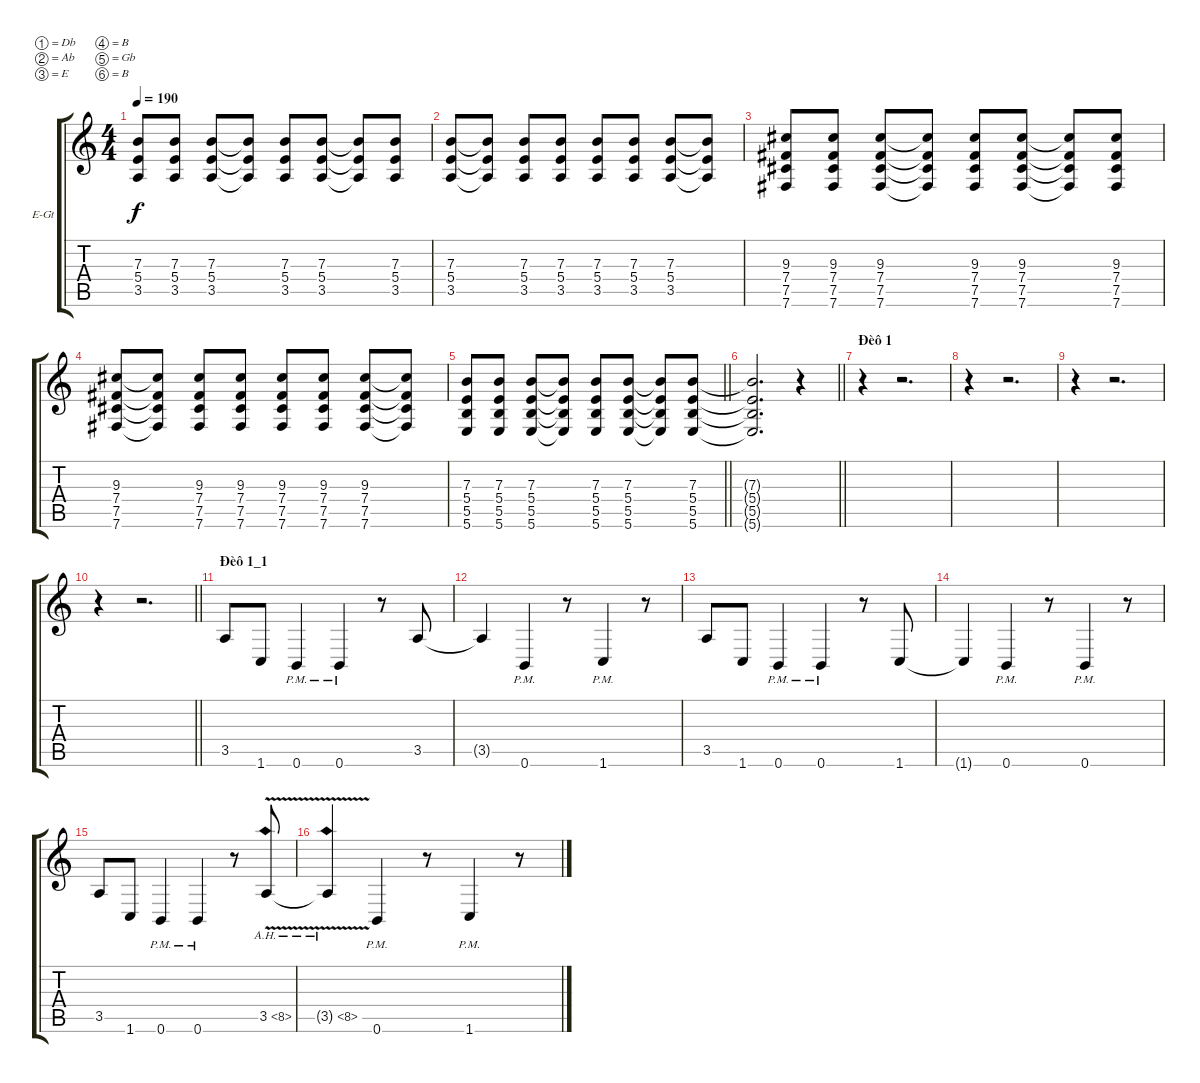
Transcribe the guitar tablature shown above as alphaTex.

\bracketExtendMode groupsimilarinstruments
\firstSystemTrackNameOrientation horizontal
\otherSystemsTrackNameOrientation horizontal
\track ("Duke" "E-Gt") {instrument distortionguitar}
\staff {score tabs}
\tuning (Db4 Ab3 E3 B2 Gb2 B1)
\ts (4 4)
\tempo 190
\clef g2
\ks c
(7.3 5.4 3.5).8{dy f} (7.3 5.4 3.5).8 (7.3 5.4 3.5).8 (7.3{t} 5.4{t} 3.5{t}).8 (7.3 5.4 3.5).8 (7.3 5.4 3.5).8 (7.3{t} 5.4{t} 3.5{t}).8 (7.3 5.4 3.5).8 |
(7.3 5.4 3.5).8 (7.3{t} 5.4{t} 3.5{t}).8 (7.3 5.4 3.5).8 (7.3 5.4 3.5).8 (7.3 5.4 3.5).8 (7.3 5.4 3.5).8 (7.3 5.4 3.5).8 (7.3{t} 5.4{t} 3.5{t}).8 |
(9.3 7.4 7.5 7.6).8 (9.3 7.4 7.5 7.6).8 (9.3 7.4 7.5 7.6).8 (9.3{t} 7.4{t} 7.5{t} 7.6{t}).8 (9.3 7.4 7.5 7.6).8 (9.3 7.4 7.5 7.6).8 (9.3{t} 7.4{t} 7.5{t} 7.6{t}).8 (9.3 7.4 7.5 7.6).8 |
(9.3 7.4 7.5 7.6).8 (9.3{t} 7.4{t} 7.5{t} 7.6{t}).8 (9.3 7.4 7.5 7.6).8 (9.3 7.4 7.5 7.6).8 (9.3 7.4 7.5 7.6).8 (9.3 7.4 7.5 7.6).8 (9.3 7.4 7.5 7.6).8 (9.3{t} 7.4{t} 7.5{t} 7.6{t}).8 |
\barLineRight lightlight
(7.3 5.4 5.5 5.6).8 (7.3 5.4 5.5 5.6).8 (7.3 5.4 5.5 5.6).8 (7.3{t} 5.4{t} 5.5{t} 5.6{t}).8 (7.3 5.4 5.5 5.6).8 (7.3 5.4 5.5 5.6).8 (7.3{t} 5.4{t} 5.5{t} 5.6{t}).8 (7.3 5.4 5.5 5.6).8 |
\section ("" "")
\barLineRight lightlight
(7.3{t} 5.4{t} 5.5{t} 5.6{t}).2{d} r.4 |
\section ("" "Ðèô 1")
r.4 r.2{d} |
r.4 r.2{d} |
r.4 r.2{d} |
\barLineRight lightlight
r.4 r.2{d} |
\section ("" "Ðèô 1_1")
3.5.8 1.6.8 0.6{pm}.4 0.6{pm}.4 r.8 3.5.8 |
3.5{t}.4 0.6{pm}.4 r.8 1.6{pm}.4 r.8 |
3.5.8 1.6.8 0.6{pm}.4 0.6{pm}.4 r.8 1.6.8 |
1.6{t}.4 0.6{pm}.4 r.8 0.6{pm}.4 r.8 |
3.5.8 1.6.8 0.6{pm}.4 0.6{pm}.4 r.8 3.5{ah 5 v}.8 |
3.5{ah 5 v t}.4 0.6{pm}.4 r.8 1.6{pm}.4 r.8
